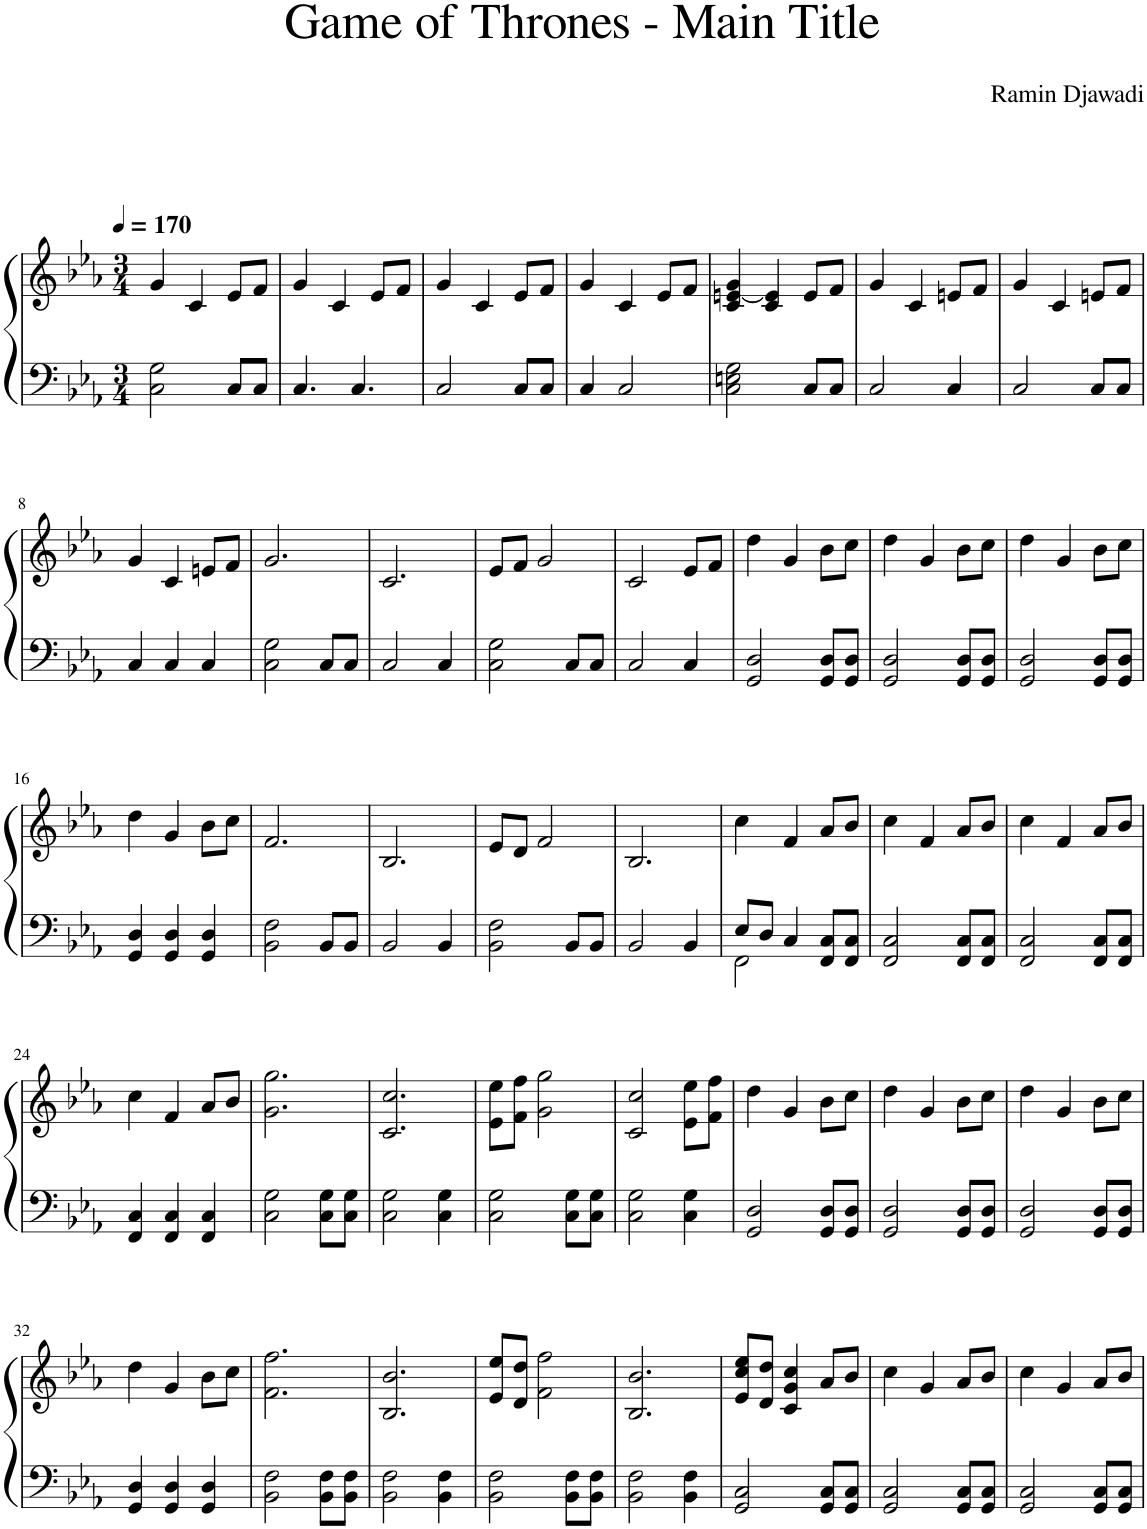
**kern	**kern
*part1	*part1
*staff2	*staff1
*I"Akordeón	*
*clefF4	*clefG2
*k[b-e-a-]	*k[b-e-a-]
*M3/4	*M3/4
*MM170	*MM170
=1	=1
2C\ 2G\	4g/
.	4c/
8C/L	8e-/L
8C/J	8f/J
=2	=2
4.C/	4g/
.	4c/
4.C/	.
.	8e-/L
.	8f/J
=3	=3
2C/	4g/
.	4c/
8C/L	8e-/L
8C/J	8f/J
=4	=4
4C/	4g/
2C/	4c/
.	8e-/L
.	8f/J
=5	=5
2C\ 2En\ 2G\	4c/ [4en/ 4g/
.	4c/ 4e/]
8C/L	8e/L
8C/J	8f/J
=6	=6
2C/	4g/
.	4c/
4C/	8en/L
.	8f/J
=7	=7
2C/	4g/
.	4c/
8C/L	8en/L
8C/J	8f/J
!!LO:LB:g=z
=8	=8
4C/	4g/
4C/	4c/
4C/	8en/L
.	8f/J
=9	=9
2C\ 2G\	2.g/
8C/L	.
8C/J	.
=10	=10
2C/	2.c/
4C/	.
=11	=11
2C\ 2G\	8e-/L
.	8f/J
.	2g/
8C/L	.
8C/J	.
=12	=12
2C/	2c/
4C/	8e-/L
.	8f/J
=13	=13
2GG/ 2D/	4dd\
.	4g/
8GG/ 8D/L	8b-\L
8GG/ 8D/J	8cc\J
=14	=14
2GG/ 2D/	4dd\
.	4g/
8GG/ 8D/L	8b-\L
8GG/ 8D/J	8cc\J
=15	=15
2GG/ 2D/	4dd\
.	4g/
8GG/ 8D/L	8b-\L
8GG/ 8D/J	8cc\J
!!LO:LB:g=z
=16	=16
4GG/ 4D/	4dd\
4GG/ 4D/	4g/
4GG/ 4D/	8b-\L
.	8cc\J
=17	=17
2BB-\ 2F\	2.f/
8BB-/L	.
8BB-/J	.
=18	=18
2BB-/	2.B-/
4BB-/	.
=19	=19
2BB-\ 2F\	8e-/L
.	8d/J
.	2f/
8BB-/L	.
8BB-/J	.
=20	=20
2BB-/	2.B-/
4BB-/	.
=21	=21
*^	*
8E-/L	2FF\	4cc\
8D/J	.	.
4C/	.	4f/
8FF/ 8C/L	4ryy	8a-/L
8FF/ 8C/J	.	8b-/J
*v	*v	*
=22	=22
2FF/ 2C/	4cc\
.	4f/
8FF/ 8C/L	8a-/L
8FF/ 8C/J	8b-/J
=23	=23
2FF/ 2C/	4cc\
.	4f/
8FF/ 8C/L	8a-/L
8FF/ 8C/J	8b-/J
!!LO:LB:g=z
=24	=24
4FF/ 4C/	4cc\
4FF/ 4C/	4f/
4FF/ 4C/	8a-/L
.	8b-/J
=25	=25
2C\ 2G\	2.g\ 2.gg\
8C\ 8G\L	.
8C\ 8G\J	.
=26	=26
2C\ 2G\	2.c/ 2.cc/
4C\ 4G\	.
=27	=27
2C\ 2G\	8e-\ 8ee-\L
.	8f\ 8ff\J
.	2g\ 2gg\
8C\ 8G\L	.
8C\ 8G\J	.
=28	=28
2C\ 2G\	2c/ 2cc/
4C\ 4G\	8e-\ 8ee-\L
.	8f\ 8ff\J
=29	=29
2GG/ 2D/	4dd\
.	4g/
8GG/ 8D/L	8b-\L
8GG/ 8D/J	8cc\J
=30	=30
2GG/ 2D/	4dd\
.	4g/
8GG/ 8D/L	8b-\L
8GG/ 8D/J	8cc\J
=31	=31
2GG/ 2D/	4dd\
.	4g/
8GG/ 8D/L	8b-\L
8GG/ 8D/J	8cc\J
!!LO:LB:g=z
=32	=32
4GG/ 4D/	4dd\
4GG/ 4D/	4g/
4GG/ 4D/	8b-\L
.	8cc\J
=33	=33
2BB-\ 2F\	2.f\ 2.ff\
8BB-\ 8F\L	.
8BB-\ 8F\J	.
=34	=34
2BB-\ 2F\	2.B-/ 2.b-/
4BB-\ 4F\	.
=35	=35
2BB-\ 2F\	8e-/ 8ee-/L
.	8d/ 8dd/J
.	2f\ 2ff\
8BB-\ 8F\L	.
8BB-\ 8F\J	.
=36	=36
2BB-\ 2F\	2.B-/ 2.b-/
4BB-\ 4F\	.
=37	=37
2GG/ 2C/	8e-/ 8cc/ 8ee-/L
.	8d/ 8dd/J
.	4c/ 4g/ 4cc/
8GG/ 8C/L	8a-/L
8GG/ 8C/J	8b-/J
=38	=38
2GG/ 2C/	4cc\
.	4g/
8GG/ 8C/L	8a-/L
8GG/ 8C/J	8b-/J
=39	=39
2GG/ 2C/	4cc\
.	4g/
8GG/ 8C/L	8a-/L
8GG/ 8C/J	8b-/J
=	=
*-	*-
